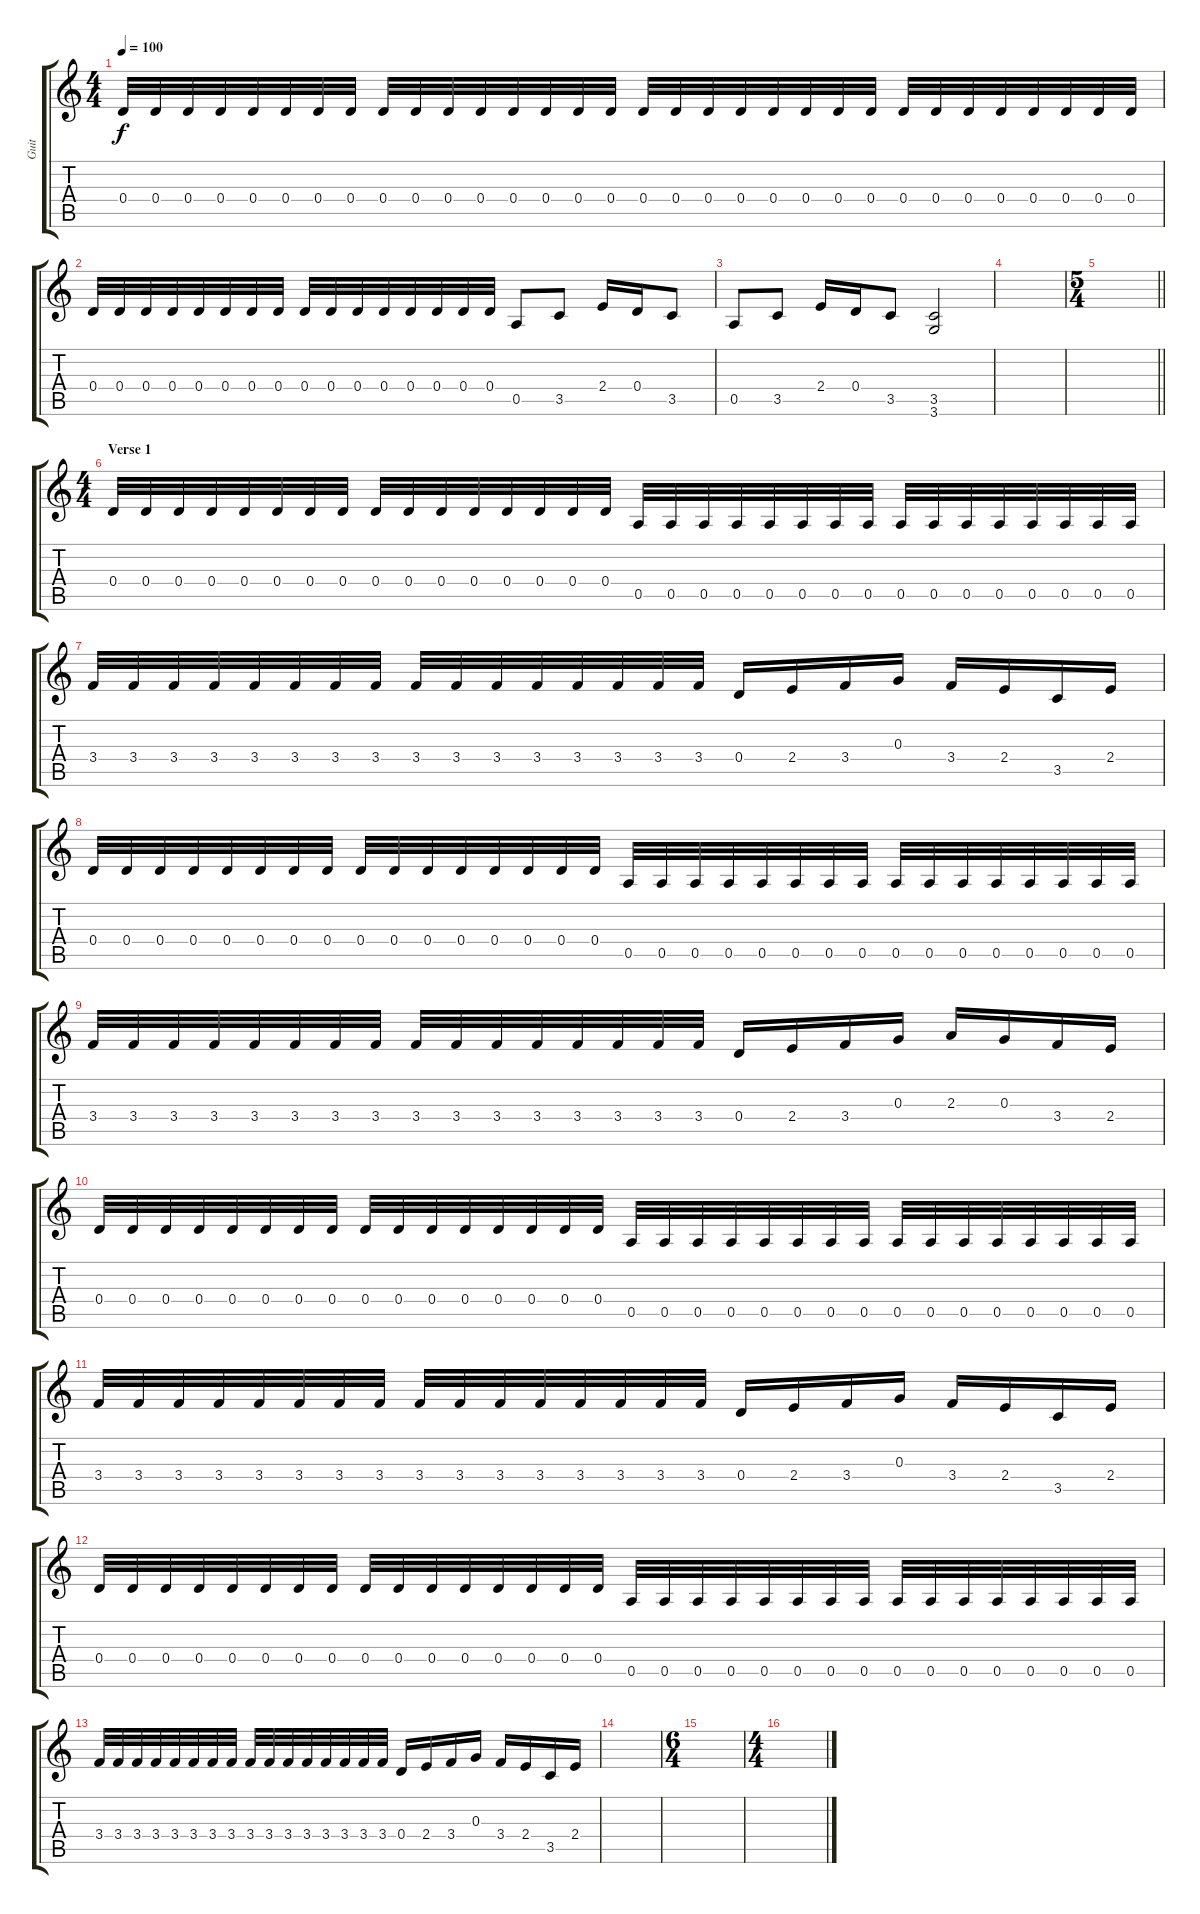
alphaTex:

\track ("Guit" "Guit") {instrument overdrivenguitar}
\staff {score tabs}
\tuning (E4 B3 G3 D3 A2 E2) {hide}
\ts (4 4)
\tempo 100
\clef g2
\ks c
0.4.32{dy f} 0.4.32 0.4.32 0.4.32 0.4.32 0.4.32 0.4.32 0.4.32 0.4.32 0.4.32 0.4.32 0.4.32 0.4.32 0.4.32 0.4.32 0.4.32 0.4.32 0.4.32 0.4.32 0.4.32 0.4.32 0.4.32 0.4.32 0.4.32 0.4.32 0.4.32 0.4.32 0.4.32 0.4.32 0.4.32 0.4.32 0.4.32 |
0.4.32 0.4.32 0.4.32 0.4.32 0.4.32 0.4.32 0.4.32 0.4.32 0.4.32 0.4.32 0.4.32 0.4.32 0.4.32 0.4.32 0.4.32 0.4.32 0.5.8 3.5.8 2.4.16 0.4.16 3.5.8 |
0.5.8 3.5.8 2.4.16 0.4.16 3.5.8 (3.5 3.6).2 |
|
\ts (5 4)
\barLineRight lightlight
|
\ts (4 4)
\section ("" "Verse 1")
0.4.32 0.4.32 0.4.32 0.4.32 0.4.32 0.4.32 0.4.32 0.4.32 0.4.32 0.4.32 0.4.32 0.4.32 0.4.32 0.4.32 0.4.32 0.4.32 0.5.32 0.5.32 0.5.32 0.5.32 0.5.32 0.5.32 0.5.32 0.5.32 0.5.32 0.5.32 0.5.32 0.5.32 0.5.32 0.5.32 0.5.32 0.5.32 |
3.4.32 3.4.32 3.4.32 3.4.32 3.4.32 3.4.32 3.4.32 3.4.32 3.4.32 3.4.32 3.4.32 3.4.32 3.4.32 3.4.32 3.4.32 3.4.32 0.4.16 2.4.16 3.4.16 0.3.16 3.4.16 2.4.16 3.5.16 2.4.16 |
0.4.32 0.4.32 0.4.32 0.4.32 0.4.32 0.4.32 0.4.32 0.4.32 0.4.32 0.4.32 0.4.32 0.4.32 0.4.32 0.4.32 0.4.32 0.4.32 0.5.32 0.5.32 0.5.32 0.5.32 0.5.32 0.5.32 0.5.32 0.5.32 0.5.32 0.5.32 0.5.32 0.5.32 0.5.32 0.5.32 0.5.32 0.5.32 |
3.4.32 3.4.32 3.4.32 3.4.32 3.4.32 3.4.32 3.4.32 3.4.32 3.4.32 3.4.32 3.4.32 3.4.32 3.4.32 3.4.32 3.4.32 3.4.32 0.4.16 2.4.16 3.4.16 0.3.16 2.3.16 0.3.16 3.4.16 2.4.16 |
0.4.32 0.4.32 0.4.32 0.4.32 0.4.32 0.4.32 0.4.32 0.4.32 0.4.32 0.4.32 0.4.32 0.4.32 0.4.32 0.4.32 0.4.32 0.4.32 0.5.32 0.5.32 0.5.32 0.5.32 0.5.32 0.5.32 0.5.32 0.5.32 0.5.32 0.5.32 0.5.32 0.5.32 0.5.32 0.5.32 0.5.32 0.5.32 |
3.4.32 3.4.32 3.4.32 3.4.32 3.4.32 3.4.32 3.4.32 3.4.32 3.4.32 3.4.32 3.4.32 3.4.32 3.4.32 3.4.32 3.4.32 3.4.32 0.4.16 2.4.16 3.4.16 0.3.16 3.4.16 2.4.16 3.5.16 2.4.16 |
0.4.32 0.4.32 0.4.32 0.4.32 0.4.32 0.4.32 0.4.32 0.4.32 0.4.32 0.4.32 0.4.32 0.4.32 0.4.32 0.4.32 0.4.32 0.4.32 0.5.32 0.5.32 0.5.32 0.5.32 0.5.32 0.5.32 0.5.32 0.5.32 0.5.32 0.5.32 0.5.32 0.5.32 0.5.32 0.5.32 0.5.32 0.5.32 |
3.4.32 3.4.32 3.4.32 3.4.32 3.4.32 3.4.32 3.4.32 3.4.32 3.4.32 3.4.32 3.4.32 3.4.32 3.4.32 3.4.32 3.4.32 3.4.32 0.4.16 2.4.16 3.4.16 0.3.16 3.4.16 2.4.16 3.5.16 2.4.16 |
|
\ts (6 4)
|
\ts (4 4)
